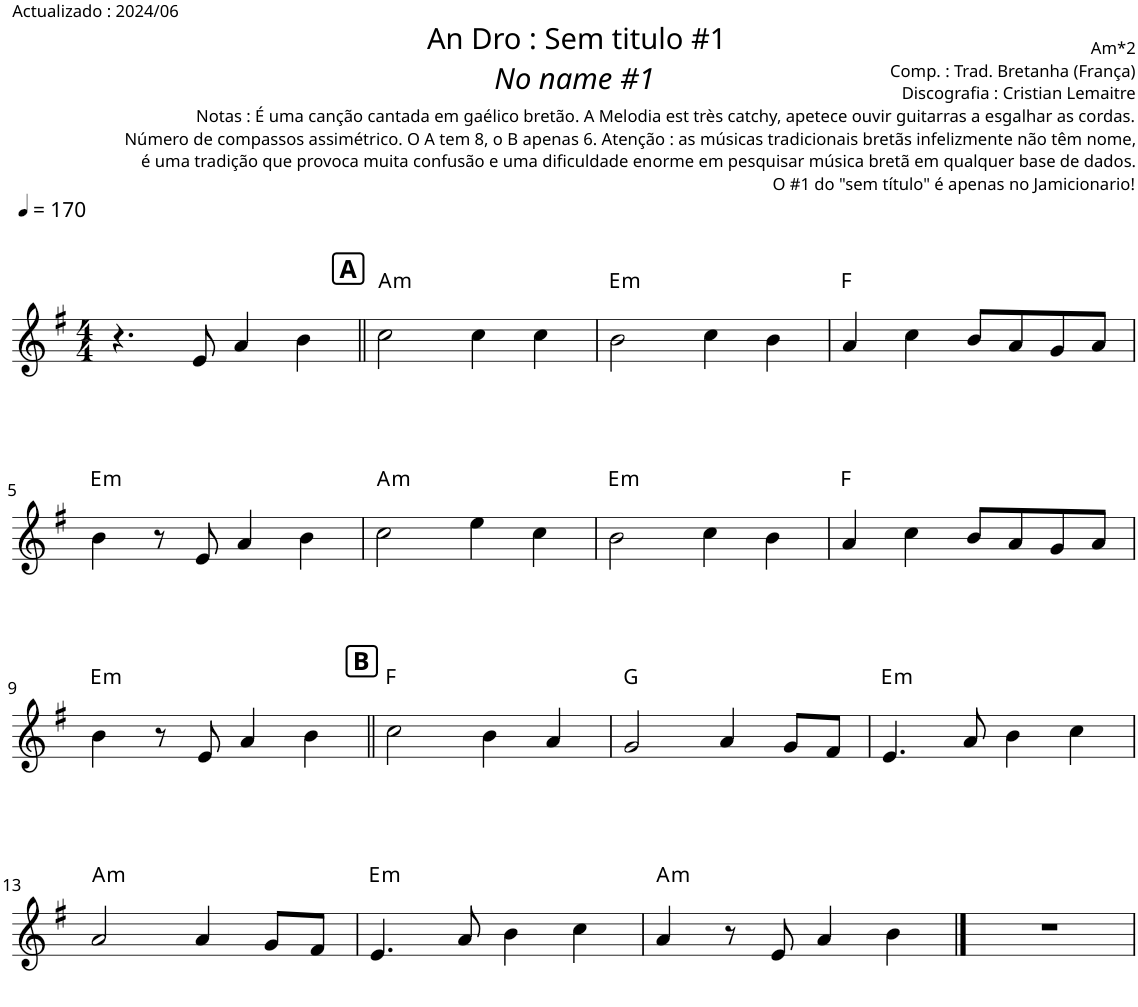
**kern	**harte
*part1	*part1
*staff1	*
*I"Piano	*
*I'Pno.	*
*clefG2	*
*k[f#]	*
*M4/4	*
*MM170	*
=1	=1
4.r	.
8e/	.
4a/	.
4b\	.
!!LO:REH:place=s1:a:B:cj:fs=12:t=A
=2||	=2||
!	!LO:H:kt=m
2cc\	A:min
4cc\	.
4cc\	.
=3	=3
!	!LO:H:kt=m
2b\	E:min
4cc\	.
4b\	.
=4	=4
4a/	F:maj
4cc\	.
8b/L	.
8a/	.
8g/	.
8a/J	.
!!LO:LB:g=z
=5	=5
!	!LO:H:kt=m
4b\	E:min
8r	.
8e/	.
4a/	.
4b\	.
=6	=6
!	!LO:H:kt=m
2cc\	A:min
4ee\	.
4cc\	.
=7	=7
!	!LO:H:kt=m
2b\	E:min
4cc\	.
4b\	.
=8	=8
4a/	F:maj
4cc\	.
8b/L	.
8a/	.
8g/	.
8a/J	.
!!LO:LB:g=z
=9	=9
!	!LO:H:kt=m
4b\	E:min
8r	.
8e/	.
4a/	.
4b\	.
!!LO:REH:place=s1:a:B:cj:fs=12:t=B
=10||	=10||
2cc\	F:maj
4b\	.
4a/	.
=11	=11
2g/	G:maj
4a/	.
8g/L	.
8f#/J	.
=12	=12
!	!LO:H:kt=m
4.e/	E:min
8a/	.
4b\	.
4cc\	.
!!LO:LB:g=z
=13	=13
!	!LO:H:kt=m
2a/	A:min
4a/	.
8g/L	.
8f#/J	.
=14	=14
!	!LO:H:kt=m
4.e/	E:min
8a/	.
4b\	.
4cc\	.
=15	=15
!	!LO:H:kt=m
4a/	A:min
8r	.
8e/	.
4a/	.
4b\	.
==16	==16
1r	.
=	=
*-	*-
